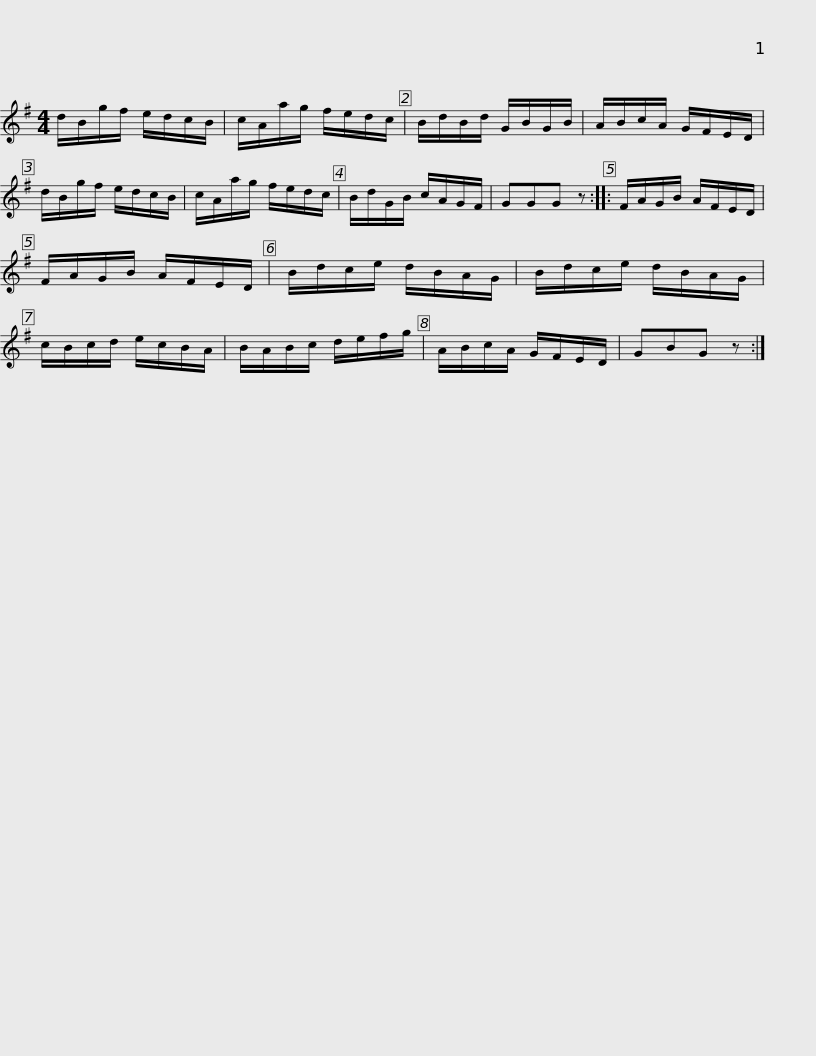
X:1
L:1/8
M:4/4
I:linebreak $
K:G
V:1 treble
V:1
 d/B/g/f/ e/d/c/B/ | c/A/a/g/ f/e/d/c/ | B/d/B/d/ G/B/G/B/ | A/B/c/A/ G/F/E/D/ | d/B/g/f/ e/d/c/B/ | %5
 c/A/a/g/ f/e/d/c/ |$ B/d/G/B/ c/A/G/F/ | GGG z :: F/A/G/B/ A/F/E/D/ | F/A/G/B/ A/F/E/D/ | %10
 B/d/c/e/ d/B/A/G/ | B/d/c/e/ d/B/A/G/ |$ c/B/c/d/ e/c/B/A/ | B/A/B/c/ d/e/f/g/ | A/B/c/A/ G/F/E/D/ | %15
 GBG z :| %16
